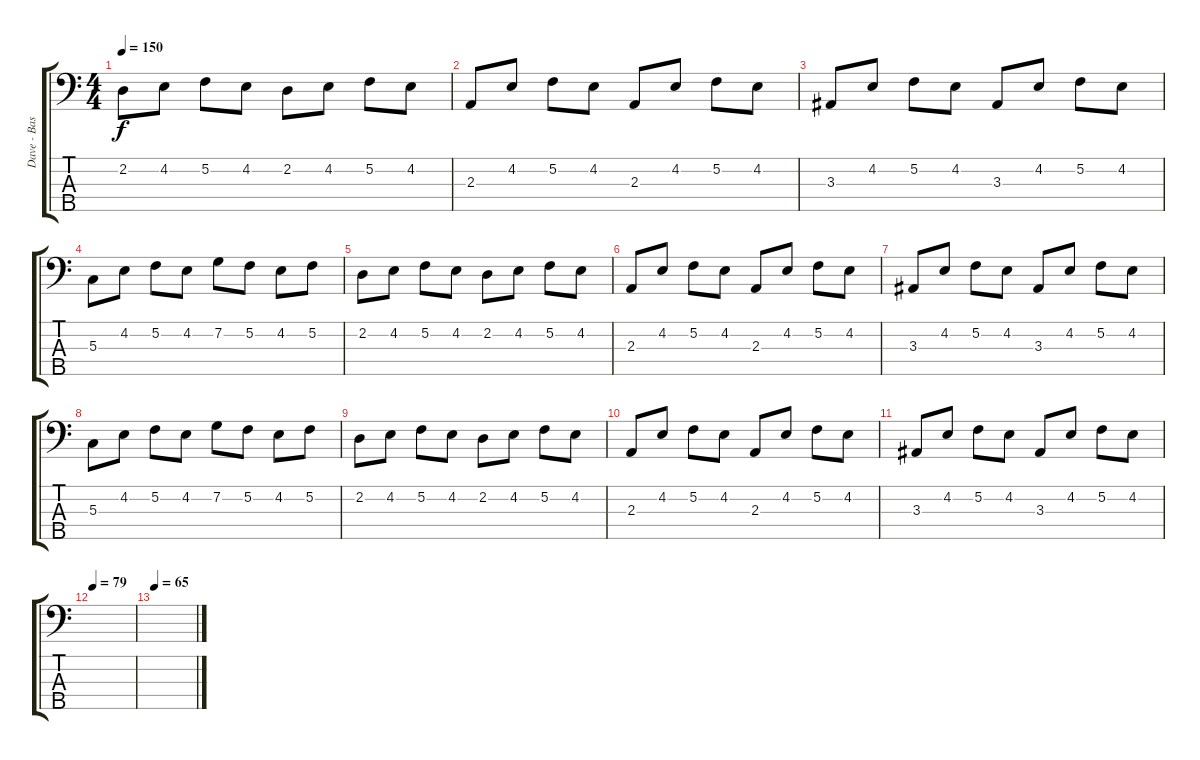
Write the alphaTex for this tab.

\track ("Dave - Bass" "Dave - Bas") {instrument electricbasspick}
\staff {score tabs}
\tuning (F2 C2 G1 D1 A0) {hide}
\ts (4 4)
\tempo 150
\clef f4
\ks c
2.2.8{dy f} 4.2.8 5.2.8 4.2.8 2.2.8 4.2.8 5.2.8 4.2.8 |
2.3.8 4.2.8 5.2.8 4.2.8 2.3.8 4.2.8 5.2.8 4.2.8 |
3.3.8 4.2.8 5.2.8 4.2.8 3.3.8 4.2.8 5.2.8 4.2.8 |
5.3.8 4.2.8 5.2.8 4.2.8 7.2.8 5.2.8 4.2.8 5.2.8 |
2.2.8 4.2.8 5.2.8 4.2.8 2.2.8 4.2.8 5.2.8 4.2.8 |
2.3.8 4.2.8 5.2.8 4.2.8 2.3.8 4.2.8 5.2.8 4.2.8 |
3.3.8 4.2.8 5.2.8 4.2.8 3.3.8 4.2.8 5.2.8 4.2.8 |
5.3.8 4.2.8 5.2.8 4.2.8 7.2.8 5.2.8 4.2.8 5.2.8 |
2.2.8 4.2.8 5.2.8 4.2.8 2.2.8 4.2.8 5.2.8 4.2.8 |
2.3.8 4.2.8 5.2.8 4.2.8 2.3.8 4.2.8 5.2.8 4.2.8 |
3.3.8 4.2.8 5.2.8 4.2.8 3.3.8 4.2.8 5.2.8 4.2.8 |
\tempo 79
|
\tempo 65
